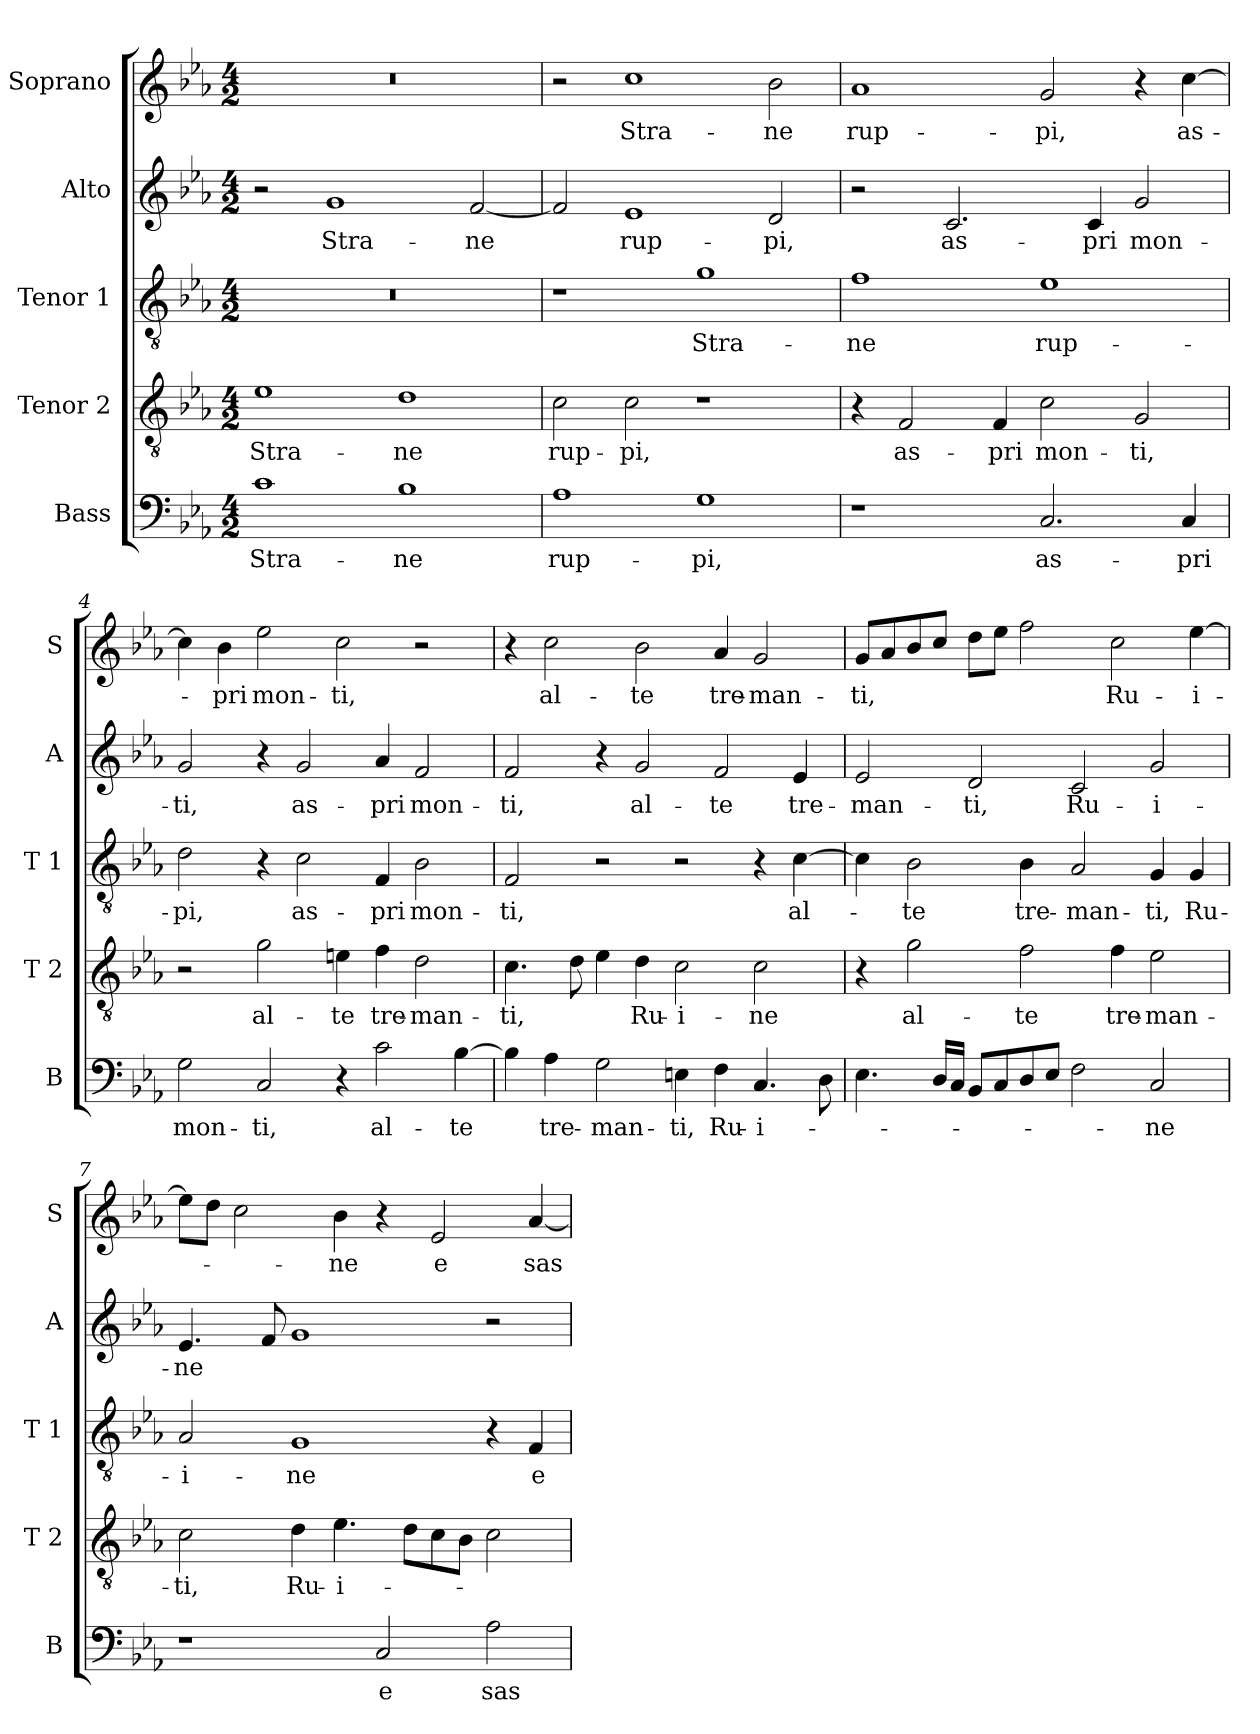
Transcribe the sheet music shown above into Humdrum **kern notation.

**kern	**text	**kern	**text	**kern	**text	**kern	**text	**kern	**text
*part5	*part5	*part4	*part4	*part3	*part3	*part2	*part2	*part1	*part1
*staff5	*staff5	*staff4	*staff4	*staff3	*staff3	*staff2	*staff2	*staff1	*staff1
*I"Bass	*	*I"Tenor 2	*	*I"Tenor 1	*	*I"Alto	*	*I"Soprano	*
*I'B	*	*I'T 2	*	*I'T 1	*	*I'A	*	*I'S	*
*clefF4	*	*clefGv2	*	*clefGv2	*	*clefG2	*	*clefG2	*
*k[b-e-a-]	*	*k[b-e-a-]	*	*k[b-e-a-]	*	*k[b-e-a-]	*	*k[b-e-a-]	*
*E-:	*	*E-:	*	*E-:	*	*E-:	*	*E-:	*
*M4/2	*	*M4/2	*	*M4/2	*	*M4/2	*	*M4/2	*
=1	=1	=1	=1	=1	=1	=1	=1	=1	=1
!	!LO:LY:b	!	!LO:LY:b	!	!	!	!	!	!
1c	Stra-	1e-	Stra-	0r	.	2r	.	0r	.
!	!	!	!	!	!	!	!LO:LY:b	!	!
.	.	.	.	.	.	1g	Stra-	.	.
!	!LO:LY:b	!	!LO:LY:b	!	!	!	!	!	!
1B-	-ne	1d	-ne	.	.	.	.	.	.
!	!	!	!	!	!	!	!LO:LY:b	!	!
.	.	.	.	.	.	[2f/	-ne	.	.
=2	=2	=2	=2	=2	=2	=2	=2	=2	=2
!	!LO:LY:b	!	!LO:LY:b	!	!	!	!	!	!
1A-	rup-	2c\	rup-	1r	.	2f/]	.	2r	.
!	!	!	!LO:LY:b	!	!	!	!LO:LY:b	!	!LO:LY:b
.	.	2c\	-pi,	.	.	1e-	rup-	1cc	Stra-
!	!LO:LY:b	!	!	!	!LO:LY:b	!	!	!	!
1G	-pi,	1r	.	1g	Stra-	.	.	.	.
!	!	!	!	!	!	!	!LO:LY:b	!	!LO:LY:b
.	.	.	.	.	.	2d/	-pi,	2b-\	-ne
=3	=3	=3	=3	=3	=3	=3	=3	=3	=3
!	!	!	!	!	!LO:LY:b	!	!	!	!LO:LY:b
1r	.	4r	.	1f	-ne	2r	.	1a-	rup-
!	!	!	!LO:LY:b	!	!	!	!	!	!
.	.	2F/	as-	.	.	.	.	.	.
!	!	!	!	!	!	!	!LO:LY:b	!	!
.	.	.	.	.	.	2.c/	as-	.	.
!	!	!	!LO:LY:b	!	!	!	!	!	!
.	.	4F/	-pri	.	.	.	.	.	.
!	!LO:LY:b	!	!LO:LY:b	!	!LO:LY:b	!	!	!	!LO:LY:b
2.C/	as-	2c\	mon-	1e-	rup-	.	.	2g/	-pi,
!	!	!	!	!	!	!	!LO:LY:b	!	!
.	.	.	.	.	.	4c/	-pri	.	.
!	!	!	!LO:LY:b	!	!	!	!LO:LY:b	!	!
.	.	2G/	-ti,	.	.	2g/	mon-	4r	.
!	!LO:LY:b	!	!	!	!	!	!	!	!LO:LY:b
4C/	-pri	.	.	.	.	.	.	[4cc\	as-
!!LO:LB:g=z
=4	=4	=4	=4	=4	=4	=4	=4	=4	=4
!	!LO:LY:b	!	!	!	!LO:LY:b	!	!LO:LY:b	!	!
2G\	mon-	2r	.	2d\	-pi,	2g/	-ti,	4cc\]	.
!	!	!	!	!	!	!	!	!	!LO:LY:b
.	.	.	.	.	.	.	.	4b-\	-pri
!	!LO:LY:b	!	!LO:LY:b	!	!	!	!	!	!LO:LY:b
2C/	-ti,	2g\	al-	4r	.	4r	.	2ee-\	mon-
!	!	!	!	!	!LO:LY:b	!	!LO:LY:b	!	!
.	.	.	.	2c\	as-	2g/	as-	.	.
!	!	!	!LO:LY:b	!	!	!	!	!	!LO:LY:b
4r	.	4en\	-te	.	.	.	.	2cc\	-ti,
!	!LO:LY:b	!	!LO:LY:b	!	!LO:LY:b	!	!LO:LY:b	!	!
2c\	al-	4f\	tre-	4F/	-pri	4a-/	-pri	.	.
!	!	!	!LO:LY:b	!	!LO:LY:b	!	!LO:LY:b	!	!
.	.	2d\	-man-	2B-\	mon-	2f/	mon-	2r	.
!	!LO:LY:b	!	!	!	!	!	!	!	!
[4B-\	-te	.	.	.	.	.	.	.	.
=5	=5	=5	=5	=5	=5	=5	=5	=5	=5
!	!	!	!LO:LY:b	!	!LO:LY:b	!	!LO:LY:b	!	!
4B-\]	.	4.c\	-ti,	2F/	-ti,	2f/	-ti,	4r	.
!	!LO:LY:b	!	!	!	!	!	!	!	!LO:LY:b
4A-\	tre-	.	.	.	.	.	.	2cc\	al-
.	.	8d\	.	.	.	.	.	.	.
!	!LO:LY:b	!	!	!	!	!	!	!	!
2G\	-man-	4e-\	.	2r	.	4r	.	.	.
!	!	!	!LO:LY:b	!	!	!	!LO:LY:b	!	!LO:LY:b
.	.	4d\	Ru-	.	.	2g/	al-	2b-\	-te
!	!LO:LY:b	!	!LO:LY:b	!	!	!	!	!	!
4En\	-ti,	2c\	-i-	2r	.	.	.	.	.
!	!LO:LY:b	!	!	!	!	!	!LO:LY:b	!	!LO:LY:b
4F\	Ru-	.	.	.	.	2f/	-te	4a-/	tre-
!	!LO:LY:b	!	!LO:LY:b	!	!	!	!	!	!LO:LY:b
4.C/	-i-	2c\	-ne	4r	.	.	.	2g/	-man-
!	!	!	!	!	!LO:LY:b	!	!LO:LY:b	!	!
.	.	.	.	[4c\	al-	4e-/	tre-	.	.
8D\	.	.	.	.	.	.	.	.	.
=6	=6	=6	=6	=6	=6	=6	=6	=6	=6
!	!	!	!	!	!	!	!LO:LY:b	!	!LO:LY:b
4.E-\	.	4r	.	4c\]	.	2e-/	-man-	8g/L	-ti,
.	.	.	.	.	.	.	.	8a-/	.
!	!	!	!LO:LY:b	!	!LO:LY:b	!	!	!	!
.	.	2g\	al-	2B-\	-te	.	.	8b-/	.
16D/LL	.	.	.	.	.	.	.	8cc/J	.
16C/JJ	.	.	.	.	.	.	.	.	.
!	!	!	!	!	!	!	!LO:LY:b	!	!
8BB-/L	.	.	.	.	.	2d/	-ti,	8dd\L	.
8C/	.	.	.	.	.	.	.	8ee-\J	.
!	!	!	!LO:LY:b	!	!LO:LY:b	!	!	!	!
8D/	.	2f\	-te	4B-\	tre-	.	.	2ff\	.
8E-/J	.	.	.	.	.	.	.	.	.
!	!	!	!	!	!LO:LY:b	!	!LO:LY:b	!	!
2F\	.	.	.	2A-/	-man-	2c/	Ru-	.	.
!	!	!	!LO:LY:b	!	!	!	!	!	!LO:LY:b
.	.	4f\	tre-	.	.	.	.	2cc\	Ru-
!	!LO:LY:b	!	!LO:LY:b	!	!LO:LY:b	!	!LO:LY:b	!	!
2C/	-ne	2e-\	-man-	4G/	-ti,	2g/	-i-	.	.
!	!	!	!	!	!LO:LY:b	!	!	!	!LO:LY:b
.	.	.	.	4G/	Ru-	.	.	[4ee-\	-i-
!!LO:PB:g=z
=7	=7	=7	=7	=7	=7	=7	=7	=7	=7
!	!	!	!LO:LY:b	!	!LO:LY:b	!	!LO:LY:b	!	!
1r	.	2c\	-ti,	2A-/	-i-	4.e-/	-ne	8ee-\L]	.
.	.	.	.	.	.	.	.	8dd\J	.
.	.	.	.	.	.	.	.	2cc\	.
.	.	.	.	.	.	8f/	.	.	.
!	!	!	!LO:LY:b	!	!LO:LY:b	!	!	!	!
.	.	4d\	Ru-	1G	-ne	1g	.	.	.
!	!	!	!LO:LY:b	!	!	!	!	!	!LO:LY:b
.	.	4.e-\	-i-	.	.	.	.	4b-\	-ne
!	!LO:LY:b	!	!	!	!	!	!	!	!
2C/	e	.	.	.	.	.	.	4r	.
.	.	8d\L	.	.	.	.	.	.	.
!	!	!	!	!	!	!	!	!	!LO:LY:b
.	.	8c\	.	.	.	.	.	2e-/	e
.	.	8B-\J	.	.	.	.	.	.	.
!	!LO:LY:b	!	!	!	!	!	!	!	!
2A-\	sas-	2c\	.	4r	.	2r	.	.	.
!	!	!	!	!	!LO:LY:b	!	!	!	!LO:LY:b
.	.	.	.	4F/	e	.	.	[4a-/	sas-
=	=	=	=	=	=	=	=	=	=
*-	*-	*-	*-	*-	*-	*-	*-	*-	*-
